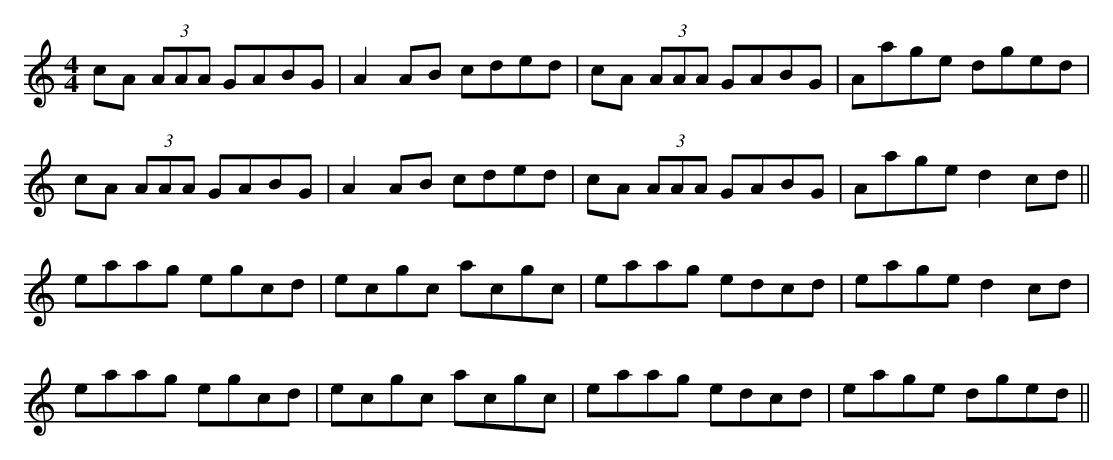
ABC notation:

X:1
M:4/4
K:Amin
cA (3AAA GABG|A2AB cded|cA (3AAA GABG|Aage dged |
cA (3AAA GABG|A2AB cded|cA (3AAA GABG|Aage d2cd||
eaag egcd|ecgc acgc|eaag edcd|eage d2cd|
eaag egcd|ecgc acgc|eaag edcd|eage dged||
